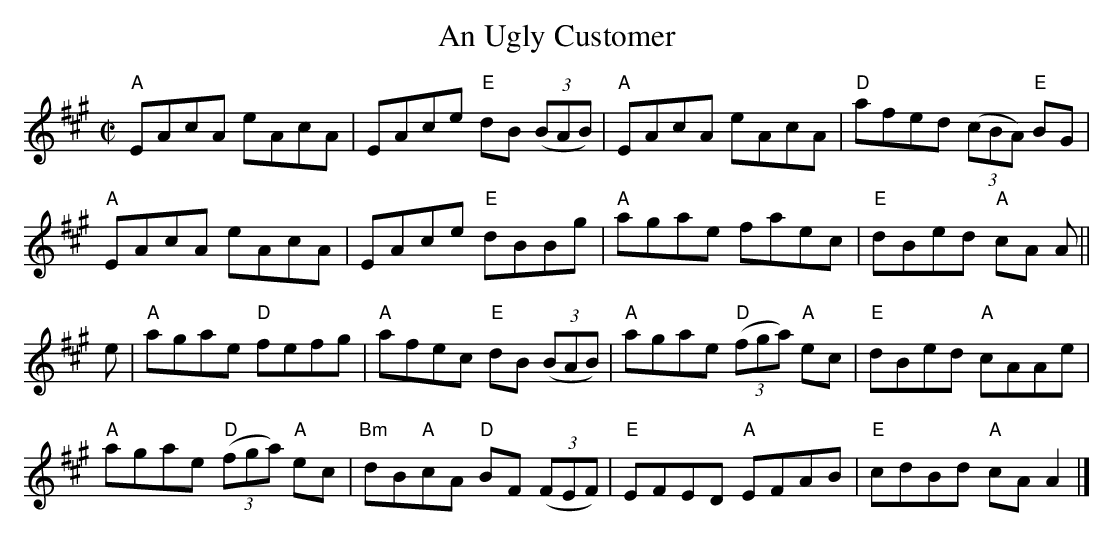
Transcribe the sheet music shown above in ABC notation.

X:1
T:An Ugly Customer
M:C|
L:1/8
K:A
"A"EAcA eAcA|EAce "E"dB ((3BAB)|"A"EAcA eAcA|"D"afed ((3cBA) "E"BG|
"A"EAcA eAcA|EAce "E"dBBg|"A"agae faec|"E"dBed "A"cA A||
e|"A"agae "D"fefg|"A"afec "E"dB ((3BAB)|"A"agae "D"((3fga) "A"ec|"E"dBed "A"cAAe|
"A"agae "D"((3fga) "A"ec|"Bm"dB"A"cA "D"BF ((3FEF)|"E"EFED "A"EFAB|"E"cdBd "A"cAA2|]
